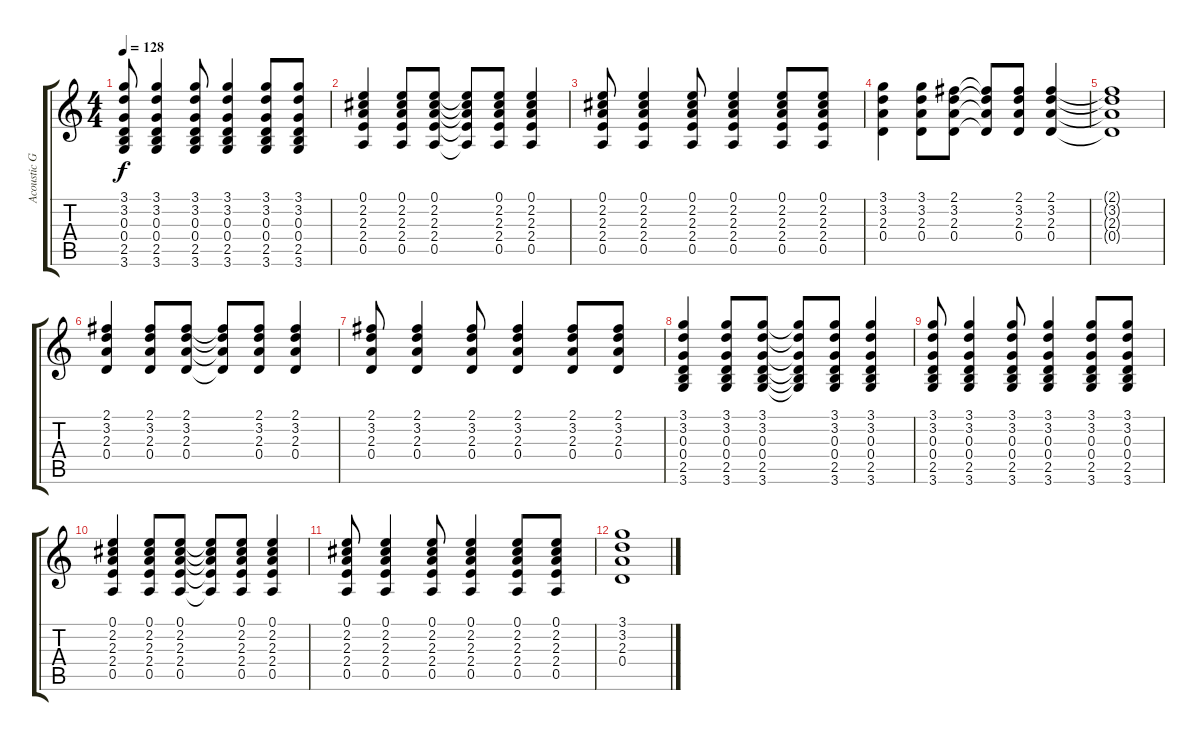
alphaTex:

\track ("Acoustic Guitar" "Acoustic G") {instrument acousticguitarsteel}
\staff {score tabs}
\tuning (E4 B3 G3 D3 A2 E2) {hide}
\ts (4 4)
\tempo 128
\clef g2
\ks c
(3.1 3.2 0.3 0.4 2.5 3.6).8{dy f} (3.1 3.2 0.3 0.4 2.5 3.6).4 (3.1 3.2 0.3 0.4 2.5 3.6).8 (3.1 3.2 0.3 0.4 2.5 3.6).4 (3.1 3.2 0.3 0.4 2.5 3.6).8 (3.1 3.2 0.3 0.4 2.5 3.6).8 |
(0.1 2.2 2.3 2.4 0.5).4 (0.1 2.2 2.3 2.4 0.5).8 (0.1 2.2 2.3 2.4 0.5).8 (0.1{t} 2.2{t} 2.3{t} 2.4{t} 0.5{t}).8 (0.1 2.2 2.3 2.4 0.5).8 (0.1 2.2 2.3 2.4 0.5).4 |
(0.1 2.2 2.3 2.4 0.5).8 (0.1 2.2 2.3 2.4 0.5).4 (0.1 2.2 2.3 2.4 0.5).8 (0.1 2.2 2.3 2.4 0.5).4 (0.1 2.2 2.3 2.4 0.5).8 (0.1 2.2 2.3 2.4 0.5).8 |
(3.1 3.2 2.3 0.4).4 (3.1 3.2 2.3 0.4).8 (2.1 3.2 2.3 0.4).8 (2.1{t} 3.2{t} 2.3{t} 0.4{t}).8 (2.1 3.2 2.3 0.4).8 (2.1 3.2 2.3 0.4).4 |
(2.1{t} 3.2{t} 2.3{t} 0.4{t}).1 |
(2.1 3.2 2.3 0.4).4 (2.1 3.2 2.3 0.4).8 (2.1 3.2 2.3 0.4).8 (2.1{t} 3.2{t} 2.3{t} 0.4{t}).8 (2.1 3.2 2.3 0.4).8 (2.1 3.2 2.3 0.4).4 |
(2.1 3.2 2.3 0.4).8 (2.1 3.2 2.3 0.4).4 (2.1 3.2 2.3 0.4).8 (2.1 3.2 2.3 0.4).4 (2.1 3.2 2.3 0.4).8 (2.1 3.2 2.3 0.4).8 |
(3.1 3.2 0.3 0.4 2.5 3.6).4 (3.1 3.2 0.3 0.4 2.5 3.6).8 (3.1 3.2 0.3 0.4 2.5 3.6).8 (3.1{t} 3.2{t} 0.3{t} 0.4{t} 2.5{t} 3.6{t}).8 (3.1 3.2 0.3 0.4 2.5 3.6).8 (3.1 3.2 0.3 0.4 2.5 3.6).4 |
(3.1 3.2 0.3 0.4 2.5 3.6).8 (3.1 3.2 0.3 0.4 2.5 3.6).4 (3.1 3.2 0.3 0.4 2.5 3.6).8 (3.1 3.2 0.3 0.4 2.5 3.6).4 (3.1 3.2 0.3 0.4 2.5 3.6).8 (3.1 3.2 0.3 0.4 2.5 3.6).8 |
(0.1 2.2 2.3 2.4 0.5).4 (0.1 2.2 2.3 2.4 0.5).8 (0.1 2.2 2.3 2.4 0.5).8 (0.1{t} 2.2{t} 2.3{t} 2.4{t} 0.5{t}).8 (0.1 2.2 2.3 2.4 0.5).8 (0.1 2.2 2.3 2.4 0.5).4 |
(0.1 2.2 2.3 2.4 0.5).8 (0.1 2.2 2.3 2.4 0.5).4 (0.1 2.2 2.3 2.4 0.5).8 (0.1 2.2 2.3 2.4 0.5).4 (0.1 2.2 2.3 2.4 0.5).8 (0.1 2.2 2.3 2.4 0.5).8 |
(3.1 3.2 2.3 0.4).1
